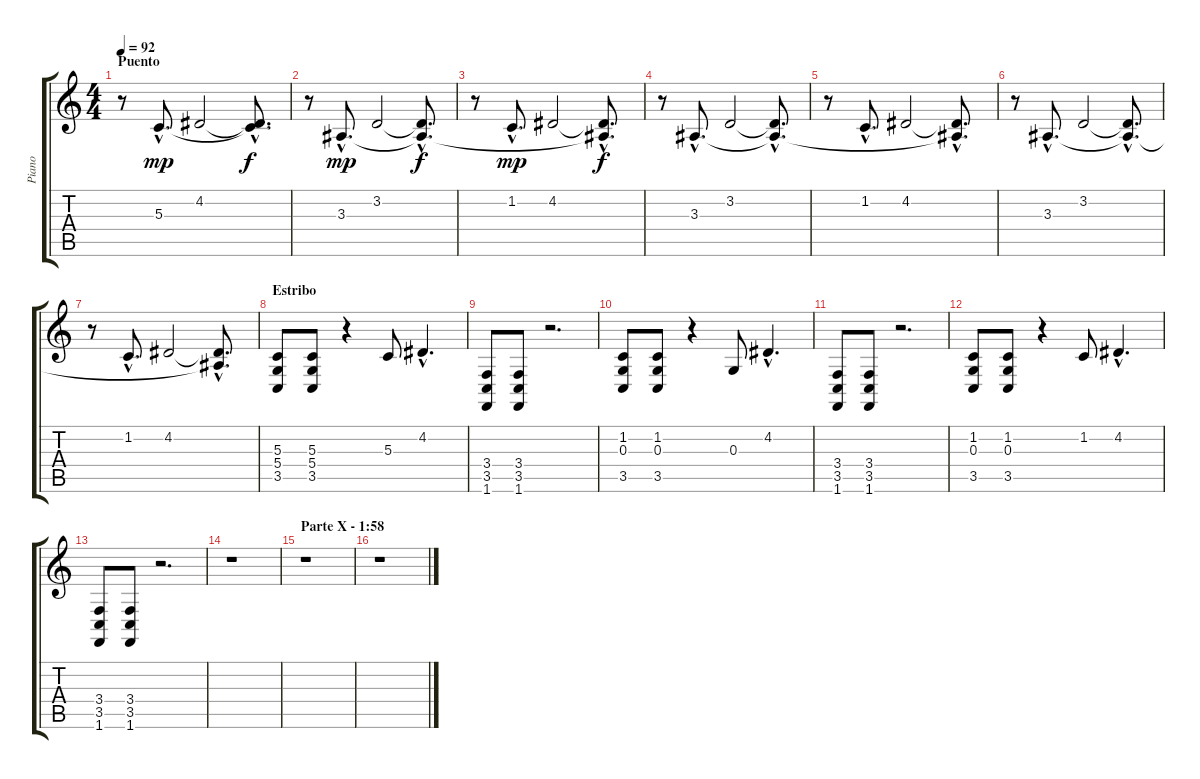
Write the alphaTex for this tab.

\track ("Piano" "Piano") {instrument rockorgan}
\staff {score tabs}
\tuning (E4 B3 G3 D3 A2 E2) {hide}
\ts (4 4)
\section ("" "Puento")
\tempo 92
\clef g2
\ks c
r.8{dy mp} 5.3{hac}.8{d} 4.2.2 (4.2{hac t} 5.3{hac t}).8{d dy f} |
r.8 3.3{hac}.8{d dy mp} 3.2.2 (3.2{hac t} 3.3{hac t}).8{d dy f} |
r.8 1.2{hac}.8{d dy mp} 4.2.2 (4.2{hac t} 3.3{hac t}).8{d dy f} |
r.8 3.3{hac}.8{d} 3.2.2 (3.2{hac t} 3.3{hac t}).8{d} |
r.8 1.2{hac}.8{d} 4.2.2 (4.2{hac t} 3.3{hac t}).8{d} |
r.8 3.3{hac}.8{d} 3.2.2 (3.2{hac t} 3.3{hac t}).8{d} |
r.8 1.2{hac}.8{d} 4.2.2 (4.2{hac t} 3.3{hac t}).8{d} |
\section ("" "Estribo")
(5.3 5.4 3.5).8 (5.3 5.4 3.5).8 r.4 5.3.8 4.2{hac}.4{d} |
(3.4 3.5 1.6).8 (3.4 3.5 1.6).8 r.2{d} |
(1.2 0.3 3.5).8 (1.2 0.3 3.5).8 r.4 0.3.8 4.2{hac}.4{d} |
(3.4 3.5 1.6).8 (3.4 3.5 1.6).8 r.2{d} |
(1.2 0.3 3.5).8 (1.2 0.3 3.5).8 r.4 1.2.8 4.2{hac}.4{d} |
(3.4 3.5 1.6).8 (3.4 3.5 1.6).8 r.2{d} |
r.1 |
\section ("" "Parte X - 1:58")
r.1 |
r.1
